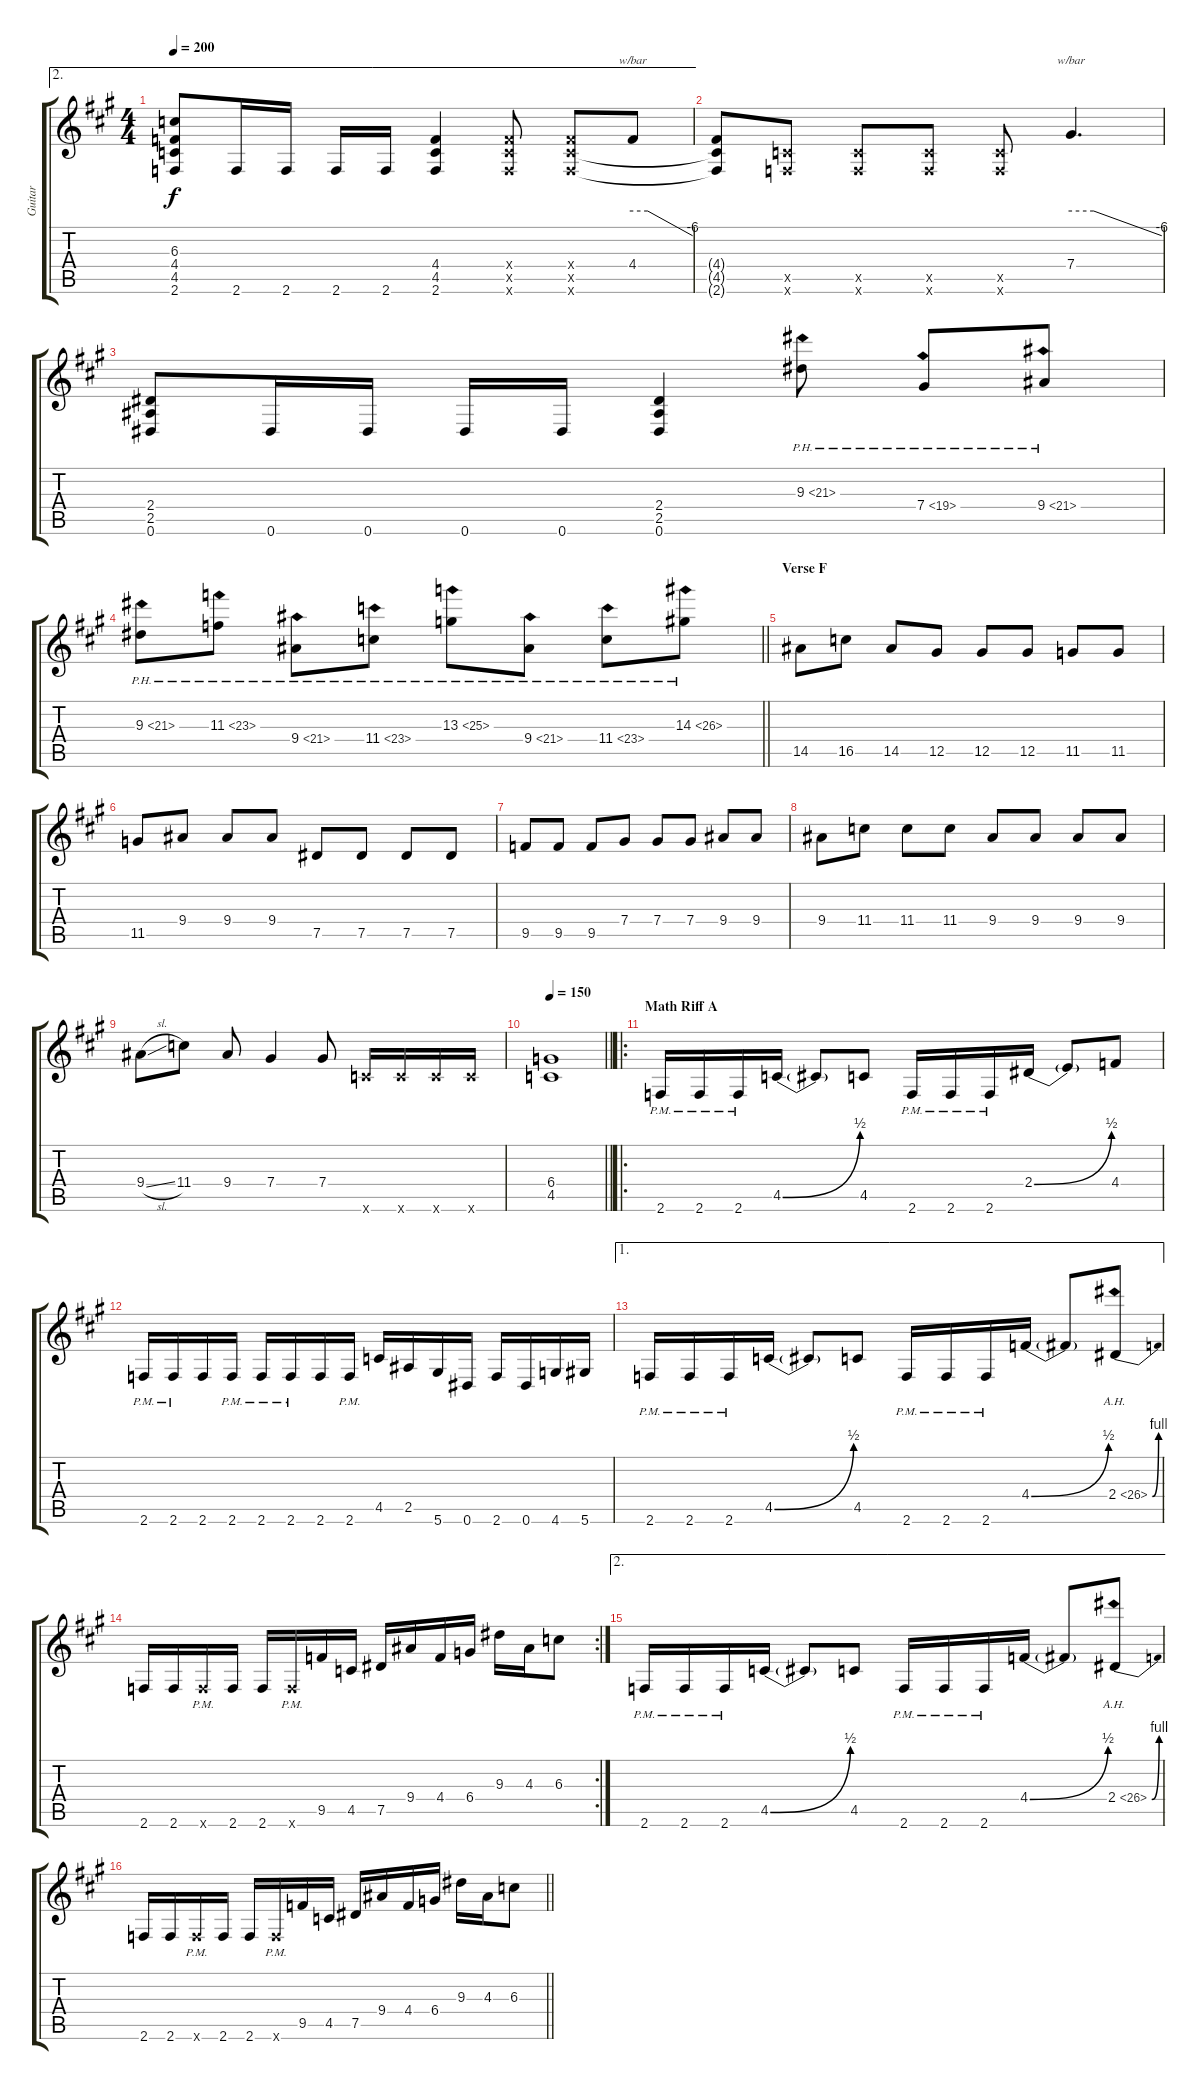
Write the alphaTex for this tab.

\track ("Guitar" "Guitar") {instrument distortionguitar}
\staff {score tabs}
\tuning (Eb4 Bb3 Gb3 Db3 Ab2 Eb2) {hide}
\ae 2
\ts (4 4)
\tempo 200
\clef g2
\ks f#minor
(6.3 4.4 4.5 2.6).8{dy f} 2.6.16 2.6.16 2.6.16 2.6.16 (4.4 4.5 2.6).4 (4.4{x} 4.5{x} 2.6{x}).8 (4.4{x} 4.5{x} 2.6{x}).8 4.4.8{tbe (custom default 0 0 15 0 60 -24)} |
(4.4{t} 4.5{t} 2.6{t}).8 (4.5{x} 2.6{x}).8 (4.5{x} 2.6{x}).8 (4.5{x} 2.6{x}).8 (4.5{x} 2.6{x}).8 7.4.4{d tbe (custom default 0 0 15 0 60 -24)} |
(2.4 2.5 0.6).8 0.6.16 0.6.16 0.6.16 0.6.16 (2.4 2.5 0.6).4 9.3{ph 12}.8 7.4{ph 12}.8 9.4{ph 12}.8 |
\barLineRight lightlight
9.3{ph 12}.8 11.3{ph 12}.8 9.4{ph 12}.8 11.4{ph 12}.8 13.3{ph 12}.8 9.4{ph 12}.8 11.4{ph 12}.8 14.3{ph 12}.8 |
\section ("" "Verse F")
14.5.8 16.5.8 14.5.8 12.5.8 12.5.8 12.5.8 11.5.8 11.5.8 |
11.5.8 9.4.8 9.4.8 9.4.8 7.5.8 7.5.8 7.5.8 7.5.8 |
9.5.8 9.5.8 9.5.8 7.4.8 7.4.8 7.4.8 9.4.8 9.4.8 |
9.4.8 11.4.8 11.4.8 11.4.8 9.4.8 9.4.8 9.4.8 9.4.8 |
9.4{sl}.8 11.4.8 9.4.8 7.4.4 7.4.8 9.6{x}.16 9.6{x}.16 9.6{x}.16 9.6{x}.16 |
\tempo 150
\barLineRight lightlight
(6.4 4.5).1 |
\ro
\section ("" "Math Riff A")
2.6{pm}.16 2.6{pm}.16 2.6{pm}.16 4.5{be (bend 0 0 60 2)}.16 4.5{t}.8 4.5.8 2.6{pm}.16 2.6{pm}.16 2.6{pm}.16 2.4{be (bend 0 0 60 2)}.16 2.4{t}.8 4.4.8 |
2.6{pm}.16 2.6{pm}.16 2.6.16 2.6{pm}.16 2.6{pm}.16 2.6{pm}.16 2.6.16 2.6{pm}.16 4.5.16 2.5.16 5.6.16 0.6.16 2.6.16 0.6.16 4.6.16 5.6.16 |
\ae 1
2.6{pm}.16 2.6{pm}.16 2.6{pm}.16 4.5{be (bend 0 0 60 2)}.16 4.5{t}.8 4.5.8 2.6{pm}.16 2.6{pm}.16 2.6{pm}.16 4.4{be (bend 0 0 60 2)}.16 4.4{t}.8 2.4{be (bend 0 0 60 4) ah 24}.8 |
\rc 2
2.6.16 2.6.16 2.6{pm x}.16 2.6.16 2.6.16 2.6{pm x}.16 9.5.16 4.5.16 7.5.16 9.4.16 4.4.16 6.4.16 9.3.16 4.3.16 6.3.8 |
\ae 2
2.6{pm}.16 2.6{pm}.16 2.6{pm}.16 4.5{be (bend 0 0 60 2)}.16 4.5{t}.8 4.5.8 2.6{pm}.16 2.6{pm}.16 2.6{pm}.16 4.4{be (bend 0 0 60 2)}.16 4.4{t}.8 2.4{be (bend 0 0 60 4) ah 24}.8 |
\barLineRight lightlight
2.6.16 2.6.16 2.6{pm x}.16 2.6.16 2.6.16 2.6{pm x}.16 9.5.16 4.5.16 7.5.16 9.4.16 4.4.16 6.4.16 9.3.16 4.3.16 6.3.8
